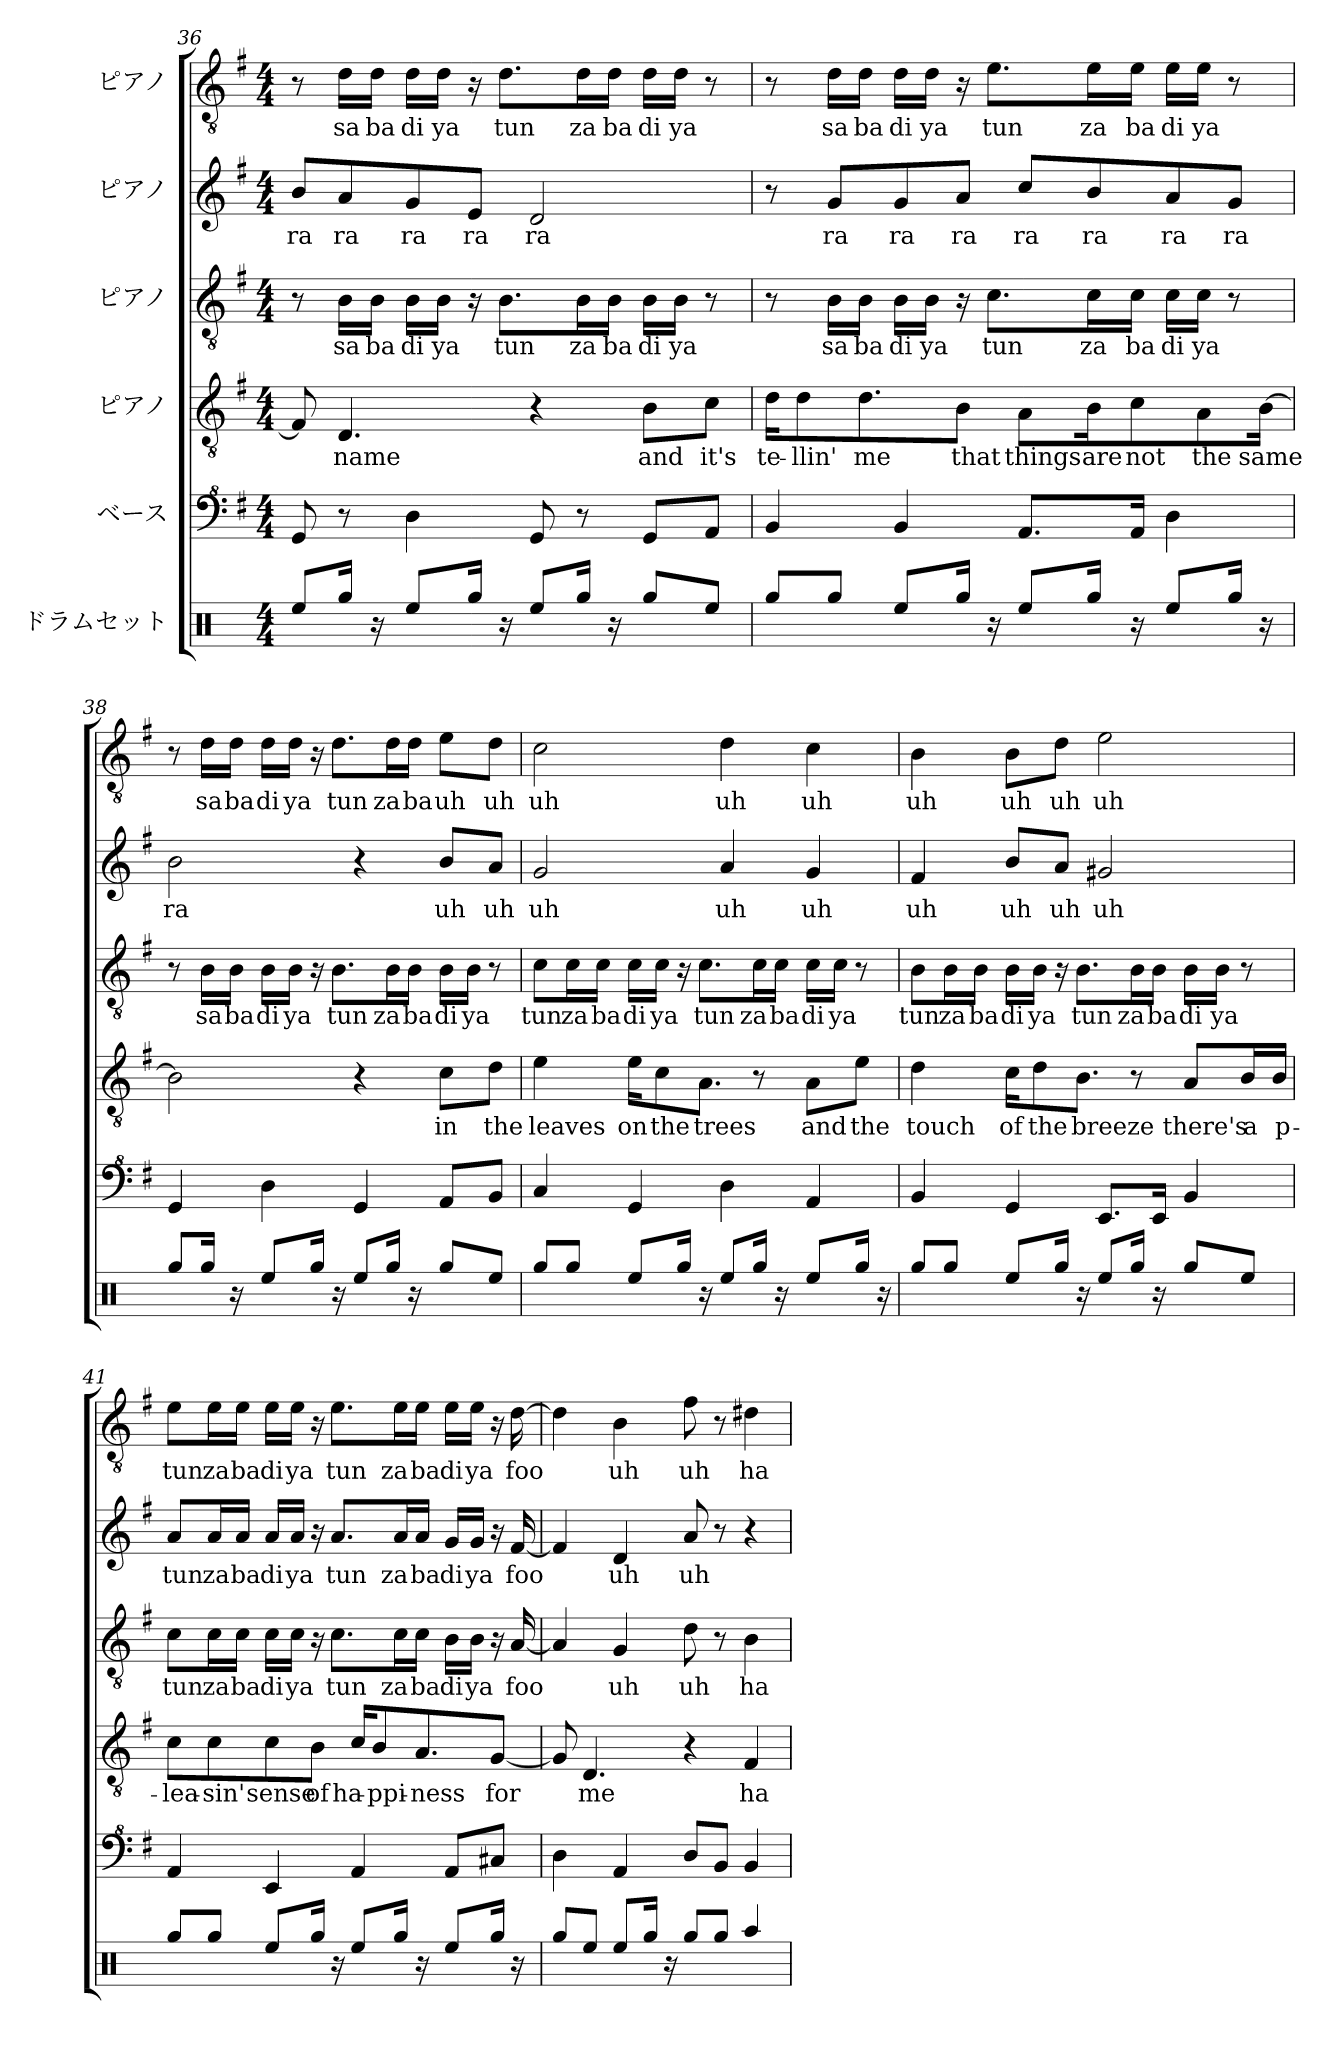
**kern	**kern	**kern	**text	**kern	**text	**kern	**text	**kern	**text
*part6	*part5	*part4	*part4	*part3	*part3	*part2	*part2	*part1	*part1
*staff6	*staff5	*staff4	*staff4	*staff3	*staff3	*staff2	*staff2	*staff1	*staff1
*I"ドラムセット	*I"ベース	*I"ピアノ	*	*I"ピアノ	*	*I"ピアノ	*	*I"ピアノ	*
!!LO:LB:g=z
*clefX	*clefF^4	*clefGv2	*	*clefGv2	*	*clefG2	*	*clefGv2	*
*	*ITrd7c12	*	*	*	*	*	*	*	*
*k[]	*k[f#]	*k[f#]	*	*k[f#]	*	*k[f#]	*	*k[f#]	*
*M4/4	*M4/4	*M4/4	*	*M4/4	*	*M4/4	*	*M4/4	*
=36	=36	=36	=36	=36	=36	=36	=36	=36	=36
!	!	!	!	!	!	!	!LO:LY:b	!	!
8Ree/L	8GG/	8F#/]	.	8r	.	8b/L	ra	8r	.
!	!	!	!LO:LY:b	!	!LO:LY:b	!	!LO:LY:b	!	!LO:LY:b
16Rgg/Jk	8r	4.D/	name	16B\LL	sa	8a/	ra	16d\LL	sa
!	!	!	!	!	!LO:LY:b	!	!	!	!LO:LY:b
16r	.	.	.	16B\JJ	ba	.	.	16d\JJ	ba
!	!	!	!	!	!LO:LY:b	!	!LO:LY:b	!	!LO:LY:b
8Ree/L	4D\	.	.	16B\LL	di	8g/	ra	16d\LL	di
!	!	!	!	!	!LO:LY:b	!	!	!	!LO:LY:b
.	.	.	.	16B\JJ	ya	.	.	16d\JJ	ya
!	!	!	!	!	!	!	!LO:LY:b	!	!
16Rgg/Jk	.	.	.	16r	.	8e/J	ra	16r	.
!	!	!	!	!	!LO:LY:b	!	!	!	!LO:LY:b
16r	.	.	.	8.B\L	tun	.	.	8.d\L	tun
!	!	!	!	!	!	!	!LO:LY:b	!	!
8Ree/L	8GG/	4r	.	.	.	2d/	ra	.	.
!	!	!	!	!	!LO:LY:b	!	!	!	!LO:LY:b
16Rgg/Jk	8r	.	.	16B\L	za	.	.	16d\L	za
!	!	!	!	!	!LO:LY:b	!	!	!	!LO:LY:b
16r	.	.	.	16B\JJ	ba	.	.	16d\JJ	ba
!	!	!	!LO:LY:b	!	!LO:LY:b	!	!	!	!LO:LY:b
8Rgg/L	8GG/L	8B\L	and	16B\LL	di	.	.	16d\LL	di
!	!	!	!	!	!LO:LY:b	!	!	!	!LO:LY:b
.	.	.	.	16B\JJ	ya	.	.	16d\JJ	ya
!	!	!	!LO:LY:b	!	!	!	!	!	!
8Ree/J	8AA/J	8c\J	it's	8r	.	.	.	8r	.
=37	=37	=37	=37	=37	=37	=37	=37	=37	=37
!	!	!	!LO:LY:b	!	!	!	!	!	!
8Rgg/L	4BB/	16d\KL	te-	8r	.	8r	.	8r	.
!	!	!	!LO:LY:b	!	!	!	!	!	!
.	.	8d\	-llin'	.	.	.	.	.	.
!	!	!	!	!	!LO:LY:b	!	!LO:LY:b	!	!LO:LY:b
8Rgg/J	.	.	.	16B\LL	sa	8g/L	ra	16d\LL	sa
!	!	!	!LO:LY:b	!	!LO:LY:b	!	!	!	!LO:LY:b
.	.	8.d\	me	16B\JJ	ba	.	.	16d\JJ	ba
!	!	!	!	!	!LO:LY:b	!	!LO:LY:b	!	!LO:LY:b
8Ree/L	4BB/	.	.	16B\LL	di	8g/	ra	16d\LL	di
!	!	!	!	!	!LO:LY:b	!	!	!	!LO:LY:b
.	.	.	.	16B\JJ	ya	.	.	16d\JJ	ya
!	!	!	!LO:LY:b	!	!	!	!LO:LY:b	!	!
16Rgg/Jk	.	8B\J	that	16r	.	8a/J	ra	16r	.
!	!	!	!	!	!LO:LY:b	!	!	!	!LO:LY:b
16r	.	.	.	8.c\L	tun	.	.	8.e\L	tun
!	!	!	!LO:LY:b	!	!	!	!LO:LY:b	!	!
8Ree/L	8.AA/L	8A\L	things	.	.	8cc/L	ra	.	.
!	!	!	!LO:LY:b	!	!LO:LY:b	!	!LO:LY:b	!	!LO:LY:b
16Rgg/Jk	.	16B\K	are	16c\L	za	8b/	ra	16e\L	za
!	!	!	!LO:LY:b	!	!LO:LY:b	!	!	!	!LO:LY:b
16r	16AA/Jk	8c\	not	16c\JJ	ba	.	.	16e\JJ	ba
!	!	!	!	!	!LO:LY:b	!	!LO:LY:b	!	!LO:LY:b
8Ree/L	4D\	.	.	16c\LL	di	8a/	ra	16e\LL	di
!	!	!	!LO:LY:b	!	!LO:LY:b	!	!	!	!LO:LY:b
.	.	8A\	the	16c\JJ	ya	.	.	16e\JJ	ya
!	!	!	!	!	!	!	!LO:LY:b	!	!
16Rgg/Jk	.	.	.	8r	.	8g/J	ra	8r	.
!	!	!	!LO:LY:b	!	!	!	!	!	!
16r	.	[16B\Jk	same	.	.	.	.	.	.
!!LO:PB:g=z
=38	=38	=38	=38	=38	=38	=38	=38	=38	=38
!	!	!	!	!	!	!	!LO:LY:b	!	!
8Rgg/L	4GG/	2B\]	.	8r	.	2b\	ra	8r	.
!	!	!	!	!	!LO:LY:b	!	!	!	!LO:LY:b
16Rgg/Jk	.	.	.	16B\LL	sa	.	.	16d\LL	sa
!	!	!	!	!	!LO:LY:b	!	!	!	!LO:LY:b
16r	.	.	.	16B\JJ	ba	.	.	16d\JJ	ba
!	!	!	!	!	!LO:LY:b	!	!	!	!LO:LY:b
8Ree/L	4D\	.	.	16B\LL	di	.	.	16d\LL	di
!	!	!	!	!	!LO:LY:b	!	!	!	!LO:LY:b
.	.	.	.	16B\JJ	ya	.	.	16d\JJ	ya
16Rgg/Jk	.	.	.	16r	.	.	.	16r	.
!	!	!	!	!	!LO:LY:b	!	!	!	!LO:LY:b
16r	.	.	.	8.B\L	tun	.	.	8.d\L	tun
8Ree/L	4GG/	4r	.	.	.	4r	.	.	.
!	!	!	!	!	!LO:LY:b	!	!	!	!LO:LY:b
16Rgg/Jk	.	.	.	16B\L	za	.	.	16d\L	za
!	!	!	!	!	!LO:LY:b	!	!	!	!LO:LY:b
16r	.	.	.	16B\JJ	ba	.	.	16d\JJ	ba
!	!	!	!LO:LY:b	!	!LO:LY:b	!	!LO:LY:b	!	!LO:LY:b
8Rgg/L	8AA/L	8c\L	in	16B\LL	di	8b/L	uh	8e\L	uh
!	!	!	!	!	!LO:LY:b	!	!	!	!
.	.	.	.	16B\JJ	ya	.	.	.	.
!	!	!	!LO:LY:b	!	!	!	!LO:LY:b	!	!LO:LY:b
8Ree/J	8BB/J	8d\J	the	8r	.	8a/J	uh	8d\J	uh
=39	=39	=39	=39	=39	=39	=39	=39	=39	=39
!	!	!	!LO:LY:b	!	!LO:LY:b	!	!LO:LY:b	!	!LO:LY:b
8Rgg/L	4C/	4e\	leaves	8c\L	tun	2g/	uh	2c\	uh
!	!	!	!	!	!LO:LY:b	!	!	!	!
8Rgg/J	.	.	.	16c\L	za	.	.	.	.
!	!	!	!	!	!LO:LY:b	!	!	!	!
.	.	.	.	16c\JJ	ba	.	.	.	.
!	!	!	!LO:LY:b	!	!LO:LY:b	!	!	!	!
8Ree/L	4GG/	16e\KL	on	16c\LL	di	.	.	.	.
!	!	!	!LO:LY:b	!	!LO:LY:b	!	!	!	!
.	.	8c\	the	16c\JJ	ya	.	.	.	.
16Rgg/Jk	.	.	.	16r	.	.	.	.	.
!	!	!	!LO:LY:b	!	!LO:LY:b	!	!	!	!
16r	.	8.A\J	trees	8.c\L	tun	.	.	.	.
!	!	!	!	!	!	!	!LO:LY:b	!	!LO:LY:b
8Ree/L	4D\	.	.	.	.	4a/	uh	4d\	uh
!	!	!	!	!	!LO:LY:b	!	!	!	!
16Rgg/Jk	.	8r	.	16c\L	za	.	.	.	.
!	!	!	!	!	!LO:LY:b	!	!	!	!
16r	.	.	.	16c\JJ	ba	.	.	.	.
!	!	!	!LO:LY:b	!	!LO:LY:b	!	!LO:LY:b	!	!LO:LY:b
8Ree/L	4AA/	8A\L	and	16c\LL	di	4g/	uh	4c\	uh
!	!	!	!	!	!LO:LY:b	!	!	!	!
.	.	.	.	16c\JJ	ya	.	.	.	.
!	!	!	!LO:LY:b	!	!	!	!	!	!
16Rgg/Jk	.	8e\J	the	8r	.	.	.	.	.
16r	.	.	.	.	.	.	.	.	.
!!LO:LB:g=z
=40	=40	=40	=40	=40	=40	=40	=40	=40	=40
!	!	!	!LO:LY:b	!	!LO:LY:b	!	!LO:LY:b	!	!LO:LY:b
8Rgg/L	4BB/	4d\	touch	8B\L	tun	4f#/	uh	4B\	uh
!	!	!	!	!	!LO:LY:b	!	!	!	!
8Rgg/J	.	.	.	16B\L	za	.	.	.	.
!	!	!	!	!	!LO:LY:b	!	!	!	!
.	.	.	.	16B\JJ	ba	.	.	.	.
!	!	!	!LO:LY:b	!	!LO:LY:b	!	!LO:LY:b	!	!LO:LY:b
8Ree/L	4GG/	16c\KL	of	16B\LL	di	8b/L	uh	8B\L	uh
!	!	!	!LO:LY:b	!	!LO:LY:b	!	!	!	!
.	.	8d\	the	16B\JJ	ya	.	.	.	.
!	!	!	!	!	!	!	!LO:LY:b	!	!LO:LY:b
16Rgg/Jk	.	.	.	16r	.	8a/J	uh	8d\J	uh
!	!	!	!LO:LY:b	!	!LO:LY:b	!	!	!	!
16r	.	8.B\J	breeze	8.B\L	tun	.	.	.	.
!	!	!	!	!	!	!	!LO:LY:b	!	!LO:LY:b
8Ree/L	8.EE/L	.	.	.	.	2g#X/	uh	2e\	uh
!	!	!	!	!	!LO:LY:b	!	!	!	!
16Rgg/Jk	.	8r	.	16B\L	za	.	.	.	.
!	!	!	!	!	!LO:LY:b	!	!	!	!
16r	16EE/Jk	.	.	16B\JJ	ba	.	.	.	.
!	!	!	!LO:LY:b	!	!LO:LY:b	!	!	!	!
8Rgg/L	4BB/	8A/L	there's	16B\LL	di	.	.	.	.
!	!	!	!	!	!LO:LY:b	!	!	!	!
.	.	.	.	16B\JJ	ya	.	.	.	.
!	!	!	!LO:LY:b	!	!	!	!	!	!
8Ree/J	.	16B/L	a	8r	.	.	.	.	.
!	!	!	!LO:LY:b	!	!	!	!	!	!
.	.	16B/JJ	p-	.	.	.	.	.	.
=41	=41	=41	=41	=41	=41	=41	=41	=41	=41
!	!	!	!LO:LY:b	!	!LO:LY:b	!	!LO:LY:b	!	!LO:LY:b
8Rgg/L	4AA/	8c\L	-lea-	8c\L	tun	8a/L	tun	8e\L	tun
!	!	!	!LO:LY:b	!	!LO:LY:b	!	!LO:LY:b	!	!LO:LY:b
8Rgg/J	.	8c\	-sin'	16c\L	za	16a/L	za	16e\L	za
!	!	!	!	!	!LO:LY:b	!	!LO:LY:b	!	!LO:LY:b
.	.	.	.	16c\JJ	ba	16a/JJ	ba	16e\JJ	ba
!	!	!	!LO:LY:b	!	!LO:LY:b	!	!LO:LY:b	!	!LO:LY:b
8Ree/L	4EE/	8c\	sense	16c\LL	di	16a/LL	di	16e\LL	di
!	!	!	!	!	!LO:LY:b	!	!LO:LY:b	!	!LO:LY:b
.	.	.	.	16c\JJ	ya	16a/JJ	ya	16e\JJ	ya
!	!	!	!LO:LY:b	!	!	!	!	!	!
16Rgg/Jk	.	8B\J	of	16r	.	16r	.	16r	.
!	!	!	!	!	!LO:LY:b	!	!LO:LY:b	!	!LO:LY:b
16r	.	.	.	8.c\L	tun	8.a/L	tun	8.e\L	tun
!	!	!	!LO:LY:b	!	!	!	!	!	!
8Ree/L	4AA/	16c/KL	ha-	.	.	.	.	.	.
!	!	!	!LO:LY:b	!	!	!	!	!	!
.	.	8B/	-ppi-	.	.	.	.	.	.
!	!	!	!	!	!LO:LY:b	!	!LO:LY:b	!	!LO:LY:b
16Rgg/Jk	.	.	.	16c\L	za	16a/L	za	16e\L	za
!	!	!	!LO:LY:b	!	!LO:LY:b	!	!LO:LY:b	!	!LO:LY:b
16r	.	8.A/	-ness	16c\JJ	ba	16a/JJ	ba	16e\JJ	ba
!	!	!	!	!	!LO:LY:b	!	!LO:LY:b	!	!LO:LY:b
8Ree/L	8AA/L	.	.	16B\LL	di	16g/LL	di	16e\LL	di
!	!	!	!	!	!LO:LY:b	!	!LO:LY:b	!	!LO:LY:b
.	.	.	.	16B\JJ	ya	16g/JJ	ya	16e\JJ	ya
!	!	!	!LO:LY:b	!	!	!	!	!	!
16Rgg/Jk	8C#X/J	[8G/J	for	16r	.	16r	.	16r	.
!	!	!	!	!	!LO:LY:b	!	!LO:LY:b	!	!LO:LY:b
16r	.	.	.	[16A/	foo	[16f#/	foo	[16d\	foo
!!LO:PB:g=z
=42	=42	=42	=42	=42	=42	=42	=42	=42	=42
8Rgg/L	4D\	8G/]	.	4A/]	.	4f#/]	.	4d\]	.
!	!	!	!LO:LY:b	!	!	!	!	!	!
8Ree/J	.	4.D/	me	.	.	.	.	.	.
!	!	!	!	!	!LO:LY:b	!	!LO:LY:b	!	!LO:LY:b
8Ree/L	4AA/	.	.	4G/	uh	4d/	uh	4B\	uh
16Rgg/Jk	.	.	.	.	.	.	.	.	.
16r	.	.	.	.	.	.	.	.	.
!	!	!	!	!	!LO:LY:b	!	!LO:LY:b	!	!LO:LY:b
8Rgg/L	8D/L	4r	.	8d\	uh	8a/	uh	8f#\	uh
8Rgg/J	8BB/J	.	.	8r	.	8r	.	8r	.
!	!	!	!LO:LY:b	!	!LO:LY:b	!	!	!	!LO:LY:b
4Raa/	4BB/	4F#/	ha	4B\	ha	4r	.	4d#X\	ha
=	=	=	=	=	=	=	=	=	=
*-	*-	*-	*-	*-	*-	*-	*-	*-	*-
